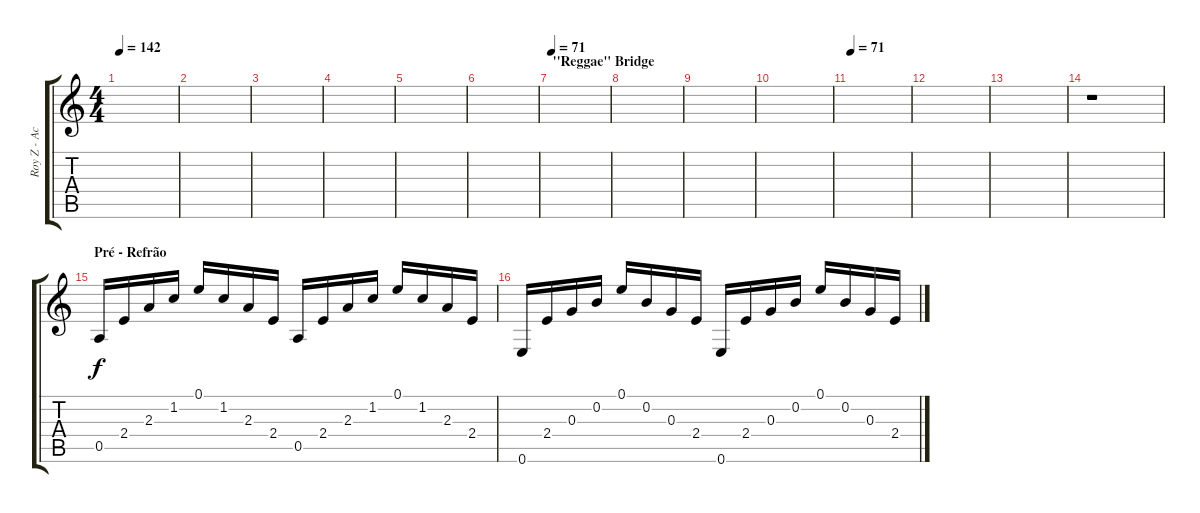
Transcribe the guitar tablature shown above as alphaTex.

\track ("Roy Z - Acoustic" "Roy Z - Ac") {instrument acousticguitarnylon}
\staff {score tabs}
\tuning (E4 B3 G3 D3 A2 E2) {hide}
\ts (4 4)
\tempo 142
\clef g2
\ks c
|
|
|
|
|
|
\section ("" "''Reggae'' Bridge")
\tempo 71
|
|
|
|
\tempo 71
|
|
|
r.1 |
\section ("" "Pré - Refrão")
0.5.16 2.4.16 2.3.16 1.2.16 0.1.16 1.2.16 2.3.16 2.4.16 0.5.16 2.4.16 2.3.16 1.2.16 0.1.16 1.2.16 2.3.16 2.4.16 |
0.6.16 2.4.16 0.3.16 0.2.16 0.1.16 0.2.16 0.3.16 2.4.16 0.6.16 2.4.16 0.3.16 0.2.16 0.1.16 0.2.16 0.3.16 2.4.16
